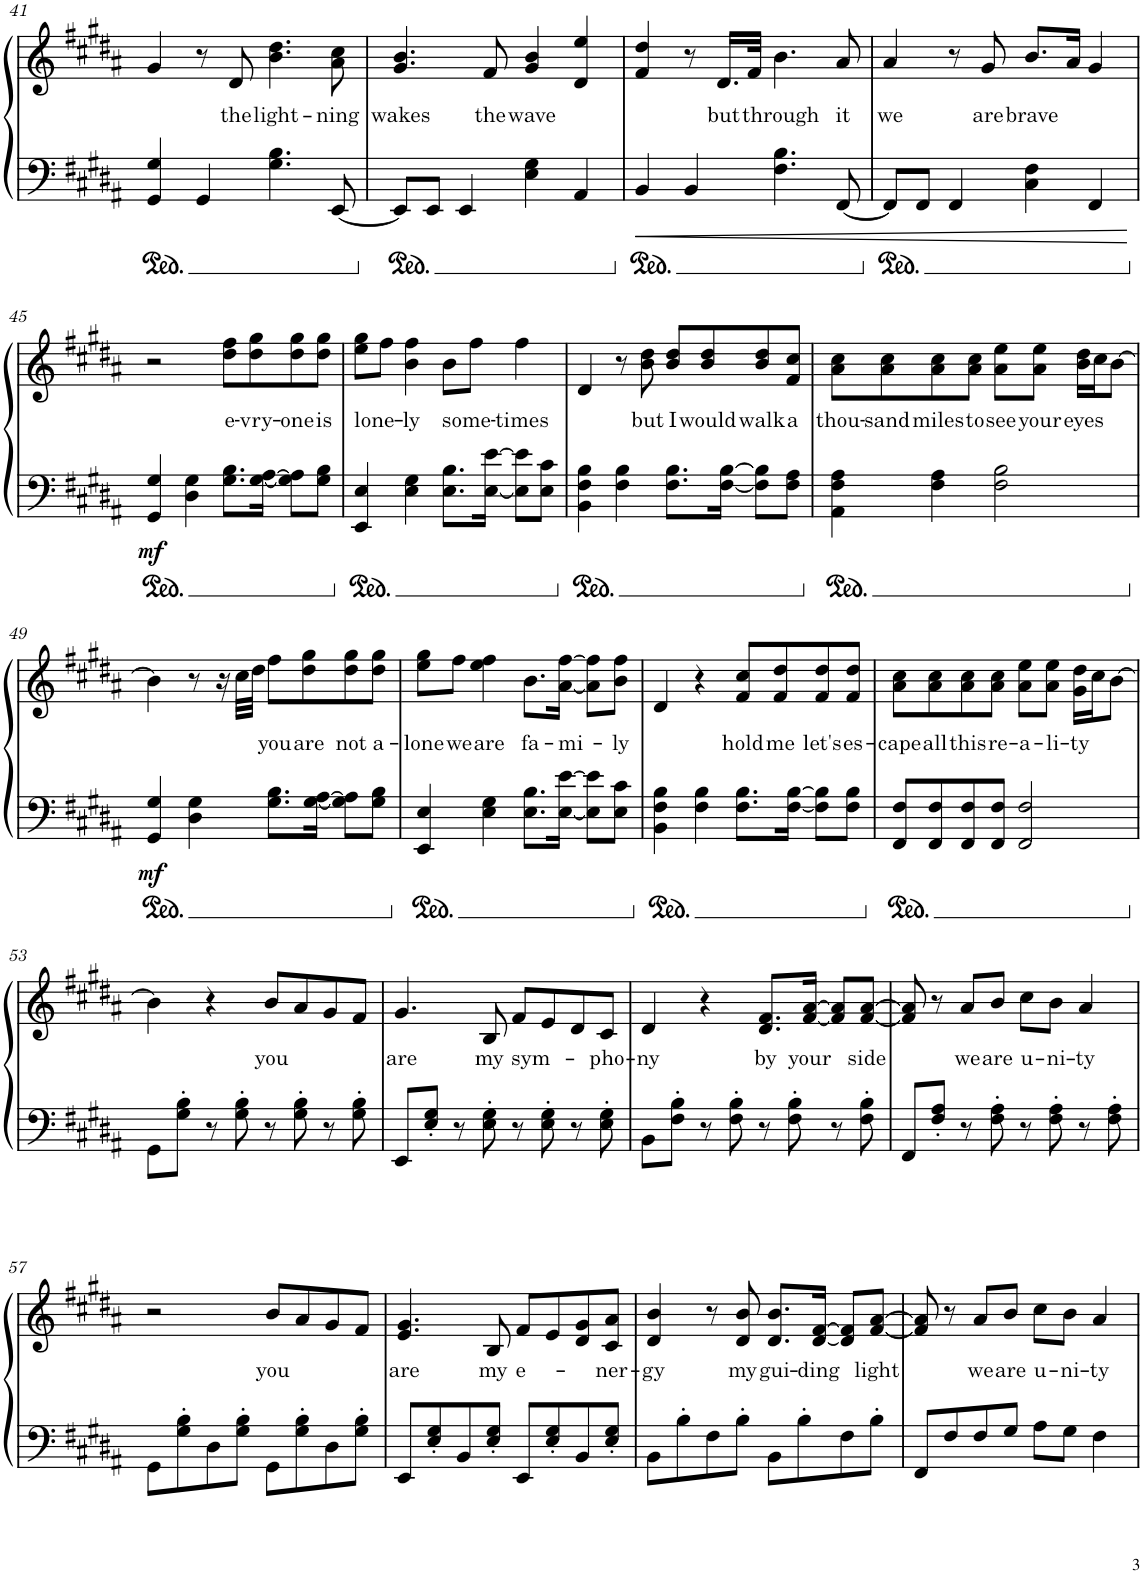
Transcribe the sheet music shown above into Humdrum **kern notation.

**kern	**kern	**text	**dynam
*part1	*part1	*part1	*part1
*staff2	*staff1	*staff1	*staff1/2
*I"Piano	*	*	*
*I'Pno.	*	*	*
!!LO:PB:g=z
*clefF4	*clefG2	*	*
*k[f#c#g#d#a#]	*k[f#c#g#d#a#]	*	*
*M4/4	*M4/4	*	*
=41	=41	=41	=41
4GG#/ 4G#/	4g#/	.	.
4GG#/	8r	.	.
!	!	!LO:LY:b	!
.	8d#/	the	.
!	!	!LO:LY:b	!
4.G#\ 4.B\	4.b\ 4.dd#\	light-	.
!	!	!LO:LY:b	!
[8EE/	8a#\ 8cc#\	-ning	.
=42	=42	=42	=42
!	!	!LO:LY:b	!
8EE/L]	4.g#/ 4.b/	wakes	.
8EE/J	.	.	.
4EE/	.	.	.
!	!	!LO:LY:b	!
.	8f#/	the	.
!	!	!LO:LY:b	!
4E\ 4G#\	4g#/ 4b/	wave	.
4AA#/	4d#/ 4ee/	.	.
=43	=43	=43	=43
4BB/	4f#/ 4dd#/	.	.
4BB/	8r	.	.
!	!	!LO:LY:b	!
.	16.d#/LL	but	.
.	32f#/JJk	.	.
!	!	!LO:LY:b	!
4.F#\ 4.B\	4.b\	through	.
!	!	!LO:LY:b	!
[8FF#/	8a#/	it	.
=44	=44	=44	=44
!	!	!LO:LY:b	!
8FF#/L]	4a#/	we	.
8FF#/J	.	.	.
4FF#/	8r	.	.
!	!	!LO:LY:b	!
.	8g#/	are	.
!	!	!LO:LY:b	!
4C#\ 4F#\	8.b/L	brave	.
.	16a#/Jk	.	.
4FF#/	4g#/	.	.
!!LO:LB:g=z
=45	=45	=45	=45
!	!	!	!LO:DY:b=2
4GG#/ 4G#/	2r	.	mf
4D#\ 4G#\	.	.	.
!	!	!LO:LY:b	!
8.G#\ 8.B\L	8dd#\ 8ff#\L	e-	.
!	!	!LO:LY:b	!
.	8dd#\ 8gg#\	-vry-	.
[16G#\ [16A#\Jk	.	.	.
!	!	!LO:LY:b	!
8G#\] 8A#\]L	8dd#\ 8gg#\	-one	.
!	!	!LO:LY:b	!
8G#\ 8B\J	8dd#\ 8gg#\J	is	.
=46	=46	=46	=46
!	!	!LO:LY:b	!
4EE/ 4E/	8ee\ 8gg#\L	lone-	.
.	8ff#\J	.	.
!	!	!LO:LY:b	!
4E\ 4G#\	4b\ 4ff#\	-ly	.
!	!	!LO:LY:b	!
8.E\ 8.B\L	8b\L	some-	.
.	8ff#\J	.	.
[16E\ [16e\Jk	.	.	.
!	!	!LO:LY:b	!
8E\] 8e\]L	4ff#\	-times	.
8E\ 8c#\J	.	.	.
=47	=47	=47	=47
4BB\ 4F#\ 4B\	4d#/	.	.
4F#\ 4B\	8r	.	.
!	!	!LO:LY:b	!
.	8b\ 8dd#\	but	.
!	!	!LO:LY:b	!
8.F#\ 8.B\L	8b/ 8dd#/L	I	.
!	!	!LO:LY:b	!
.	8b/ 8dd#/	would	.
[16F#\ [16B\Jk	.	.	.
!	!	!LO:LY:b	!
8F#\] 8B\]L	8b/ 8dd#/	walk	.
!	!	!LO:LY:b	!
8F#\ 8A#\J	8f#/ 8cc#/J	a	.
=48	=48	=48	=48
!	!	!LO:LY:b	!
4AA#\ 4F#\ 4A#\	8a#\ 8cc#\L	thou-	.
!	!	!LO:LY:b	!
.	8a#\ 8cc#\	-sand	.
!	!	!LO:LY:b	!
4F#\ 4A#\	8a#\ 8cc#\	miles	.
!	!	!LO:LY:b	!
.	8a#\ 8cc#\J	to	.
!	!	!LO:LY:b	!
2F#\ 2B\	8a#\ 8ee\L	see	.
!	!	!LO:LY:b	!
.	8a#\ 8ee\J	your	.
!	!	!LO:LY:b	!
.	16b\ 16dd#\LL	eyes	.
.	16cc#\J	.	.
.	[8b\J	.	.
!!LO:LB:g=z
=49	=49	=49	=49
!	!	!	!LO:DY:b=2
4GG#/ 4G#/	4b\]	.	mf
4D#\ 4G#\	8r	.	.
.	16r	.	.
.	32cc#\LLL	.	.
.	32dd#\JJJ	.	.
!	!	!LO:LY:b	!
8.G#\ 8.B\L	8ff#\L	you	.
!	!	!LO:LY:b	!
.	8dd#\ 8gg#\	are	.
[16G#\ [16A#\Jk	.	.	.
!	!	!LO:LY:b	!
8G#\] 8A#\]L	8dd#\ 8gg#\	not	.
!	!	!LO:LY:b	!
8G#\ 8B\J	8dd#\ 8gg#\J	a-	.
=50	=50	=50	=50
!	!	!LO:LY:b	!
4EE/ 4E/	8ee\ 8gg#\L	-lone	.
!	!	!LO:LY:b	!
.	8ff#\J	we	.
!	!	!LO:LY:b	!
4E\ 4G#\	4ee\ 4ff#\	are	.
!	!	!LO:LY:b	!
8.E\ 8.B\L	8.b\L	fa-	.
!	!	!LO:LY:b	!
[16E\ [16e\Jk	[16a#\ [16ff#\Jk	-mi-	.
8E\] 8e\]L	8a#\] 8ff#\]L	.	.
!	!	!LO:LY:b	!
8E\ 8c#\J	8b\ 8ff#\J	-ly	.
=51	=51	=51	=51
4BB\ 4F#\ 4B\	4d#/	.	.
4F#\ 4B\	4r	.	.
!	!	!LO:LY:b	!
8.F#\ 8.B\L	8f#/ 8cc#/L	hold	.
!	!	!LO:LY:b	!
.	8f#/ 8dd#/	me	.
[16F#\ [16B\Jk	.	.	.
!	!	!LO:LY:b	!
8F#\] 8B\]L	8f#/ 8dd#/	let's	.
!	!	!LO:LY:b	!
8F#\ 8B\J	8f#/ 8dd#/J	es-	.
=52	=52	=52	=52
!	!	!LO:LY:b	!
8FF#/ 8F#/L	8a#\ 8cc#\L	-cape	.
!	!	!LO:LY:b	!
8FF#/ 8F#/	8a#\ 8cc#\	all	.
!	!	!LO:LY:b	!
8FF#/ 8F#/	8a#\ 8cc#\	this	.
!	!	!LO:LY:b	!
8FF#/ 8F#/J	8a#\ 8cc#\J	re-	.
!	!	!LO:LY:b	!
2FF#/ 2F#/	8a#\ 8ee\L	-a-	.
!	!	!LO:LY:b	!
.	8a#\ 8ee\J	-li-	.
!	!	!LO:LY:b	!
.	16g#\ 16dd#\LL	-ty	.
.	16cc#\J	.	.
.	[8b\J	.	.
!!LO:LB:g=z
=53	=53	=53	=53
8GG#\L	4b\]	.	.
8G#\' 8B\'J	.	.	.
8r	4r	.	.
8G#\' 8B\'	.	.	.
!	!	!LO:LY:b	!
8r	8b/L	you	.
8G#\' 8B\'	8a#/	.	.
8r	8g#/	.	.
8G#\' 8B\'	8f#/J	.	.
=54	=54	=54	=54
!	!	!LO:LY:b	!
8EE/L	4.g#/	are	.
8E/' 8G#/'J	.	.	.
8r	.	.	.
!	!	!LO:LY:b	!
8E\' 8G#\'	8B/	my	.
!	!	!LO:LY:b	!
8r	8f#/L	sym-	.
8E\' 8G#\'	8e/	.	.
8r	8d#/	.	.
!	!	!LO:LY:b	!
8E\' 8G#\'	8c#/J	-pho-	.
=55	=55	=55	=55
!	!	!LO:LY:b	!
8BB\L	4d#/	-ny	.
8F#\' 8B\'J	.	.	.
8r	4r	.	.
8F#\' 8B\'	.	.	.
!	!	!LO:LY:b	!
8r	8.d#/ 8.f#/L	by	.
8F#\' 8B\'	.	.	.
!	!	!LO:LY:b	!
.	[16f#/ [16a#/Jk	your	.
8r	8f#/] 8a#/]L	.	.
!	!	!LO:LY:b	!
8F#\' 8B\'	[8f#/ [8a#/J	side	.
=56	=56	=56	=56
8FF#/L	8f#/] 8a#/]	.	.
8F#/' 8A#/'J	8r	.	.
!	!	!LO:LY:b	!
8r	8a#/L	we	.
!	!	!LO:LY:b	!
8F#\' 8A#\'	8b/J	are	.
!	!	!LO:LY:b	!
8r	8cc#\L	u-	.
!	!	!LO:LY:b	!
8F#\' 8A#\'	8b\J	-ni-	.
!	!	!LO:LY:b	!
8r	4a#/	-ty	.
8F#\' 8A#\'	.	.	.
!!LO:LB:g=z
=57	=57	=57	=57
8GG#\L	2r	.	.
8G#\' 8B\'	.	.	.
8D#\	.	.	.
8G#\' 8B\'J	.	.	.
!	!	!LO:LY:b	!
8GG#\L	8b/L	you	.
8G#\' 8B\'	8a#/	.	.
8D#\	8g#/	.	.
8G#\' 8B\'J	8f#/J	.	.
=58	=58	=58	=58
!	!	!LO:LY:b	!
8EE/L	4.e/ 4.g#/	are	.
8E/' 8G#/'	.	.	.
8BB/	.	.	.
!	!	!LO:LY:b	!
8E/' 8G#/'J	8B/	my	.
!	!	!LO:LY:b	!
8EE/L	8f#/L	e-	.
8E/' 8G#/'	8e/	.	.
8BB/	8d#/ 8g#/	.	.
!	!	!LO:LY:b	!
8E/' 8G#/'J	8c#/ 8a#/J	-ner-	.
=59	=59	=59	=59
!	!	!LO:LY:b	!
8BB\L	4d#/ 4b/	-gy	.
8B'\	.	.	.
8F#\	8r	.	.
!	!	!LO:LY:b	!
8B'\J	8d#/ 8b/	my	.
!	!	!LO:LY:b	!
8BB\L	8.d#/ 8.b/L	gui-	.
8B'\	.	.	.
!	!	!LO:LY:b	!
.	[16d#/ [16f#/Jk	-ding	.
8F#\	8d#/] 8f#/]L	.	.
!	!	!LO:LY:b	!
8B'\J	[8f#/ [8a#/J	light	.
=60	=60	=60	=60
8FF#/L	8f#/] 8a#/]	.	.
8F#/	8r	.	.
!	!	!LO:LY:b	!
8F#/	8a#/L	we	.
!	!	!LO:LY:b	!
8G#/J	8b/J	are	.
!	!	!LO:LY:b	!
8A#\L	8cc#\L	u-	.
!	!	!LO:LY:b	!
8G#\J	8b\J	-ni-	.
!	!	!LO:LY:b	!
4F#\	4a#/	-ty	.
=	=	=	=
*-	*-	*-	*-
